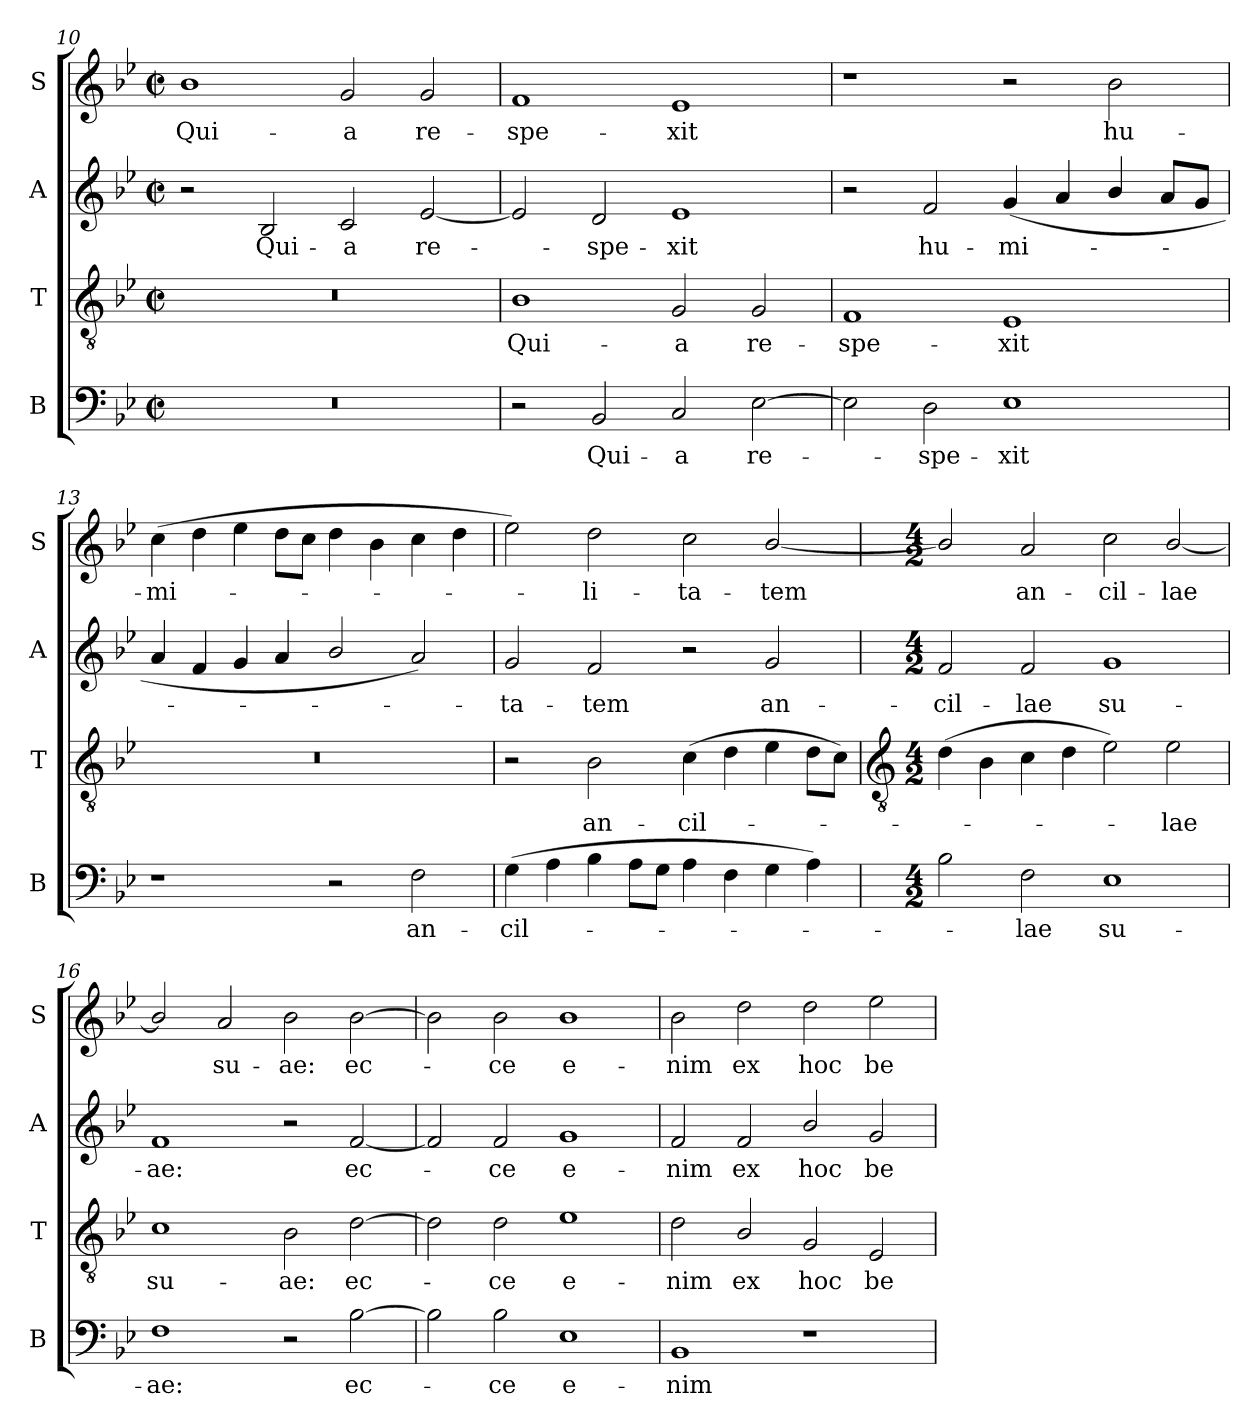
**kern	**text	**kern	**text	**kern	**text	**kern	**text
*part4	*part4	*part3	*part3	*part2	*part2	*part1	*part1
*staff4	*staff4	*staff3	*staff3	*staff2	*staff2	*staff1	*staff1
*I"B	*	*I"T	*	*I"A	*	*I"S	*
*I'B	*	*I'T	*	*I'A	*	*I'S	*
!!LO:LB:g=z
*clefF4	*	*clefGv2	*	*clefG2	*	*clefG2	*
*k[b-e-]	*	*k[b-e-]	*	*k[b-e-]	*	*k[b-e-]	*
*B-:	*	*B-:	*	*B-:	*	*B-:	*
*M4/2	*	*M4/2	*	*M4/2	*	*M4/2	*
*met(c|)	*	*met(c|)	*	*met(c|)	*	*met(c|)	*
=10	=10	=10	=10	=10	=10	=10	=10
!	!	!	!	!	!	!	!LO:LY:b
0r	.	0r	.	2r	.	1b-	Qui-
!	!	!	!	!	!LO:LY:b	!	!
.	.	.	.	2B-	Qui-	.	.
!	!	!	!	!	!LO:LY:b	!	!LO:LY:b
.	.	.	.	2c	-a	2g	-a
!	!	!	!	!	!LO:LY:b	!	!LO:LY:b
.	.	.	.	[2e-	re-	2g	re-
=11	=11	=11	=11	=11	=11	=11	=11
!	!	!	!LO:LY:b	!	!	!	!LO:LY:b
2r	.	1B-	Qui-	2e-]	.	1f	-spe-
!	!LO:LY:b	!	!	!	!LO:LY:b	!	!
2BB-	Qui-	.	.	2d	spe-	.	.
!	!LO:LY:b	!	!LO:LY:b	!	!LO:LY:b	!	!LO:LY:b
2C	-a	2G	-a	1e-	-xit	1e-	-xit
!	!LO:LY:b	!	!LO:LY:b	!	!	!	!
[2E-	re-	2G	re-	.	.	.	.
=12	=12	=12	=12	=12	=12	=12	=12
!	!	!	!LO:LY:b	!	!	!	!
2E-]	.	1F	-spe-	2r	.	1r	.
!	!LO:LY:b	!	!	!	!LO:LY:b	!	!
2D	spe-	.	.	2f	hu-	.	.
!	!LO:LY:b	!	!LO:LY:b	!	!LO:LY:b	!	!
1E-	-xit	1E-	-xit	(<4g	-mi-	2r	.
.	.	.	.	4a/	.	.	.
!	!	!	!	!	!	!	!LO:LY:b
.	.	.	.	4b-/	.	2b-	hu-
.	.	.	.	8aL	.	.	.
.	.	.	.	8gJ	.	.	.
=13	=13	=13	=13	=13	=13	=13	=13
!	!	!	!	!	!	!	!LO:LY:b
1r	.	0r	.	4a/	.	(>4cc	-mi-
.	.	.	.	4f	.	4dd	.
.	.	.	.	4g	.	4ee-	.
.	.	.	.	4a/	.	8ddL	.
.	.	.	.	.	.	8ccJ	.
2r	.	.	.	2b-/	.	4dd	.
.	.	.	.	.	.	4b-	.
!	!LO:LY:b	!	!	!	!	!	!
2F	an-	.	.	2a/)	.	4cc	.
.	.	.	.	.	.	4dd	.
=14	=14	=14	=14	=14	=14	=14	=14
!	!LO:LY:b	!	!	!	!LO:LY:b	!	!
(>4G	-cil-	2r	.	2g	ta-	2ee-)	.
4A	.	.	.	.	.	.	.
!	!	!	!LO:LY:b	!	!LO:LY:b	!	!LO:LY:b
4B-	.	2B-	an-	2f	-tem	2dd	li-
8AL	.	.	.	.	.	.	.
8GJ	.	.	.	.	.	.	.
!	!	!	!LO:LY:b	!	!	!	!LO:LY:b
4A	.	(>4c	-cil-	2r	.	2cc	-ta-
4F	.	4d	.	.	.	.	.
!	!	!	!	!	!LO:LY:b	!	!LO:LY:b
4G	.	4e-	.	2g	an-	[2b-/	-tem
4A)	.	8dL	.	.	.	.	.
.	.	8cJ)	.	.	.	.	.
!!LO:LB:g=z
=15	=15	=15	=15	=15	=15	=15	=15
*	*	*clefGv2	*	*	*	*	*
*M4/2	*	*M4/2	*	*M4/2	*	*M4/2	*
!	!	!	!	!	!LO:LY:b	!	!
2B-	.	(>4d	.	2f	-cil-	2b-/]	.
.	.	4B-	.	.	.	.	.
!	!LO:LY:b	!	!	!	!LO:LY:b	!	!LO:LY:b
2F	lae	4c	.	2f	-lae	2a	an-
.	.	4d	.	.	.	.	.
!	!LO:LY:b	!	!	!	!LO:LY:b	!	!LO:LY:b
1E-	su-	2e-)	.	1g	su-	2cc	-cil-
!	!	!	!LO:LY:b	!	!	!	!LO:LY:b
.	.	2e-	lae	.	.	[2b-/	-lae
=16	=16	=16	=16	=16	=16	=16	=16
!	!LO:LY:b	!	!LO:LY:b	!	!LO:LY:b	!	!
1F	-ae:	1c	su-	1f	-ae:	2b-/]	.
!	!	!	!	!	!	!	!LO:LY:b
.	.	.	.	.	.	2a	su-
!	!	!	!LO:LY:b	!	!	!	!LO:LY:b
2r	.	2B-	-ae:	2r	.	2b-	-ae:
!	!LO:LY:b	!	!LO:LY:b	!	!LO:LY:b	!	!LO:LY:b
[2B-	ec-	[2d	ec-	[2f	ec-	[2b-	ec-
=17	=17	=17	=17	=17	=17	=17	=17
2B-]	.	2d]	.	2f]	.	2b-]	.
!	!LO:LY:b	!	!LO:LY:b	!	!LO:LY:b	!	!LO:LY:b
2B-	ce	2d	ce	2f	ce	2b-	ce
!	!LO:LY:b	!	!LO:LY:b	!	!LO:LY:b	!	!LO:LY:b
1E-	e-	1e-	e-	1g	e-	1b-	e-
=18	=18	=18	=18	=18	=18	=18	=18
!	!LO:LY:b	!	!LO:LY:b	!	!LO:LY:b	!	!LO:LY:b
1BB-	-nim	2d	-nim	2f	-nim	2b-	-nim
!	!	!	!LO:LY:b	!	!LO:LY:b	!	!LO:LY:b
.	.	2B-/	ex	2f	ex	2dd	ex
!	!	!	!LO:LY:b	!	!LO:LY:b	!	!LO:LY:b
1r	.	2G	hoc	2b-/	hoc	2dd	hoc
!	!	!	!LO:LY:b	!	!LO:LY:b	!	!LO:LY:b
.	.	2E-	be-	2g	be-	2ee-	be-
=	=	=	=	=	=	=	=
*-	*-	*-	*-	*-	*-	*-	*-
